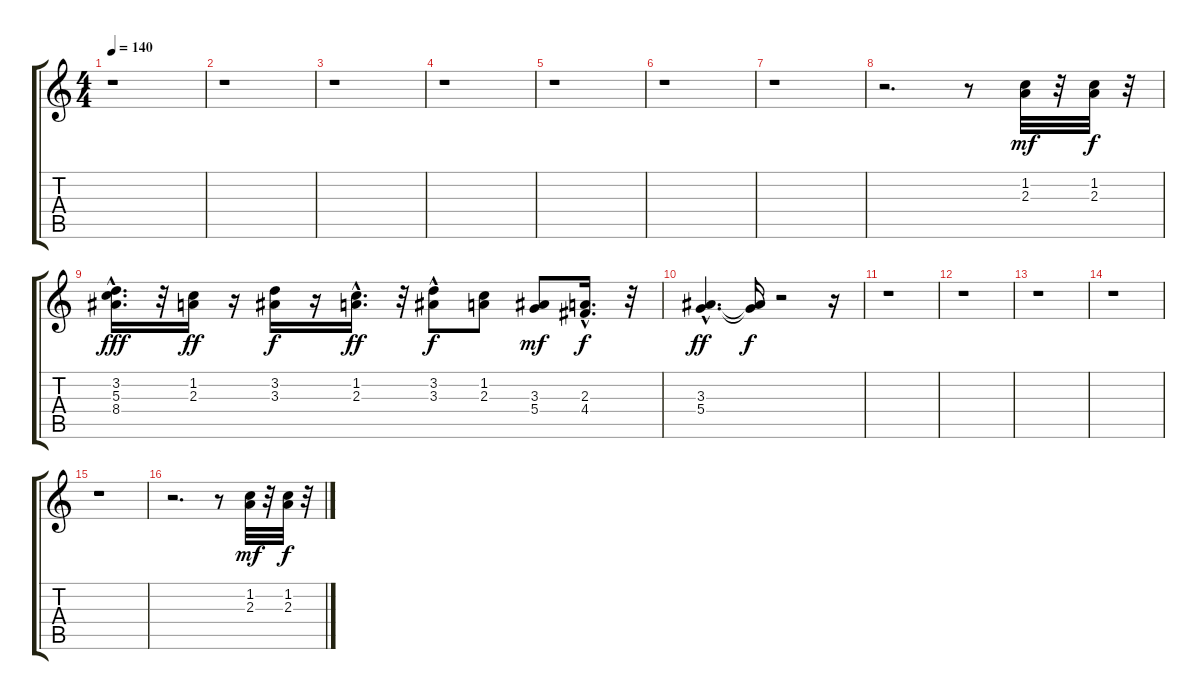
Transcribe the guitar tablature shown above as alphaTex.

\track "" {instrument acousticguitarsteel}
\staff {score tabs}
\tuning (E4 B3 G3 D3 A2 E2) {hide}
\ts (4 4)
\tempo 140
\clef g2
\ks c
r.1{dy f} |
r.1 |
r.1 |
r.1 |
r.1 |
r.1 |
r.1 |
r.2{d} r.8 (1.2 2.3).32{dy mf} r.32 (1.2 2.3).32{dy f} r.32 |
(3.2{hac} 5.3 8.4{hac}).16{d dy fff} r.32 (1.2 2.3).16{dy ff} r.16 (3.2 3.3).16{dy f} r.16 (1.2{hac} 2.3).16{d dy ff} r.32 (3.2 3.3{hac}).8{dy f} (1.2 2.3).8 (3.3 5.4).8{dy mf} (2.3{hac} 4.4).16{d dy f} r.32 |
(3.3{hac} 5.4{hac}).4{d dy ff} (3.3{t} 5.4{t}).16{dy f} r.2 r.16 |
r.1 |
r.1 |
r.1 |
r.1 |
r.1 |
r.2{d} r.8 (1.2 2.3).32{dy mf} r.32 (1.2 2.3).32{dy f} r.32
